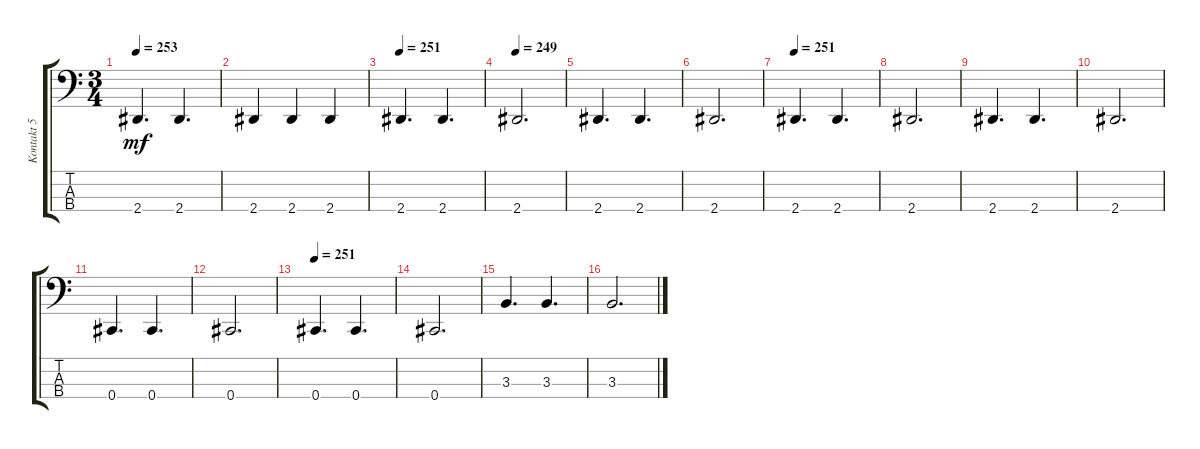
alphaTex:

\track ("Kontakt 5 01 (Staff 1)" "Kontakt 5 ") {instrument acousticbass}
\staff {score tabs}
\tuning (Gb2 Db2 Ab1 Db1) {hide}
\ts (3 4)
\tempo 253
\clef f4
\ks c
2.4.4{d dy mf} 2.4.4{d} |
2.4.4 2.4.4 2.4.4 |
\tempo 251
2.4.4{d} 2.4.4{d} |
\tempo 249
2.4.2{d} |
2.4.4{d} 2.4.4{d} |
2.4.2{d} |
\tempo 251
2.4.4{d} 2.4.4{d} |
2.4.2{d} |
2.4.4{d} 2.4.4{d} |
2.4.2{d} |
0.4.4{d} 0.4.4{d} |
0.4.2{d} |
\tempo 251
0.4.4{d} 0.4.4{d} |
0.4.2{d} |
3.3.4{d} 3.3.4{d} |
3.3.2{d}
